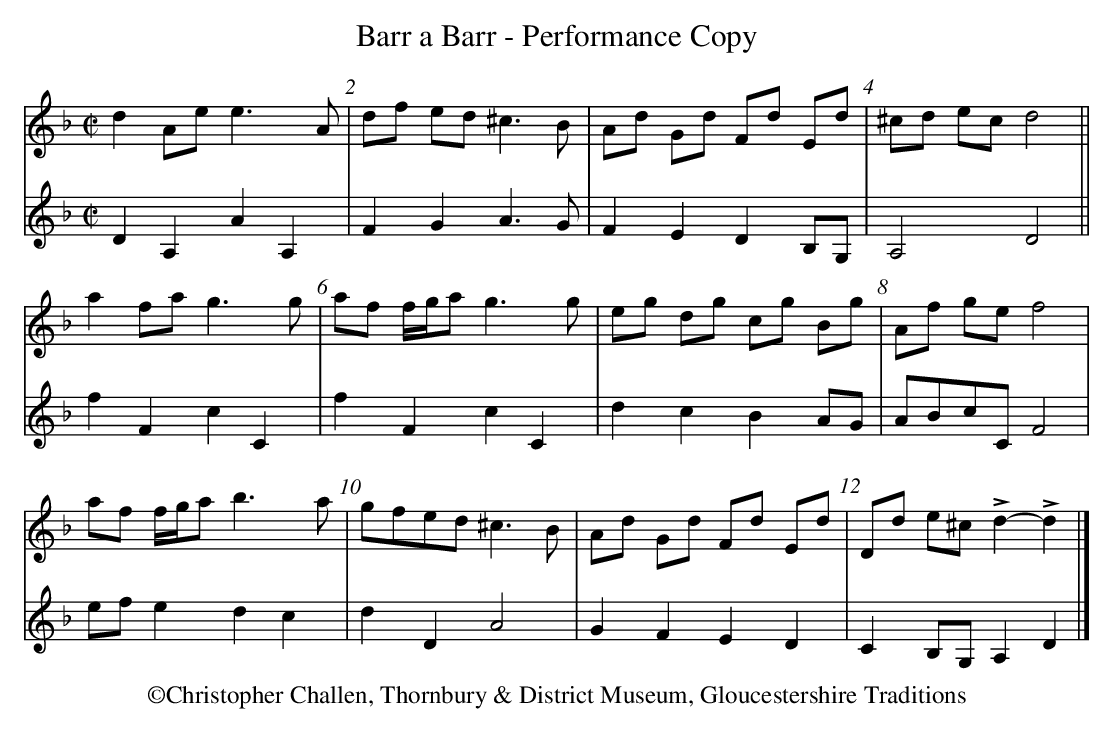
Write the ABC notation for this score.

X:1
T:Barr a Barr - Performance Copy
L:1/8
M:C|
K:D minor
V:1
d2Ae e3A | df ed ^c3B | Ad Gd Fd Ed | 6^cd ec d4||
V:2
D2 A,2  A2 A,2 | F2G2 A3G | F2E2 D2B,G, | A,4 D4 ||
V:1
a2fa g3g | af f/g/ag3g | eg dg cg Bg | Af ge f4 |
V:2
f2F2 c2C2 | f2F2 c2C2 | d2c2 B2AG | ABcC F4 |
V:1
af f/g/ab3a | gfed ^c3B | Ad Gd Fd Ed |Dd e^c Ld2-Ld2|]
V:2
efe2 d2c2 | d2D2 A4 | G2F2 E2D2 | C2B,G, A,2D2|]
